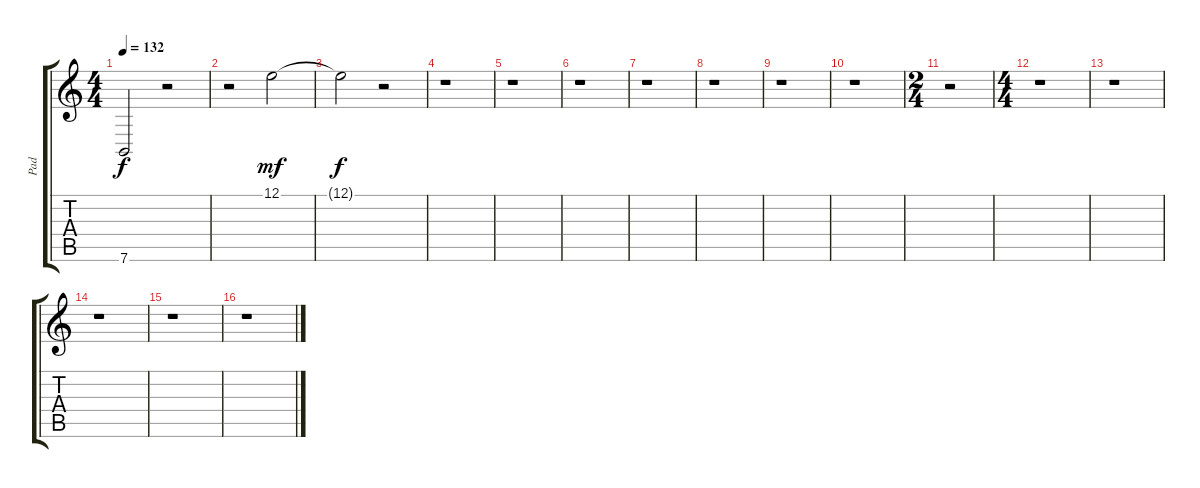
\track ("Pad" "Pad") {instrument fx6goblins}
\staff {score tabs}
\tuning (E4 B3 G3 D3 A2 E2) {hide}
\ts (4 4)
\tempo 132
\clef g2
\ks c
7.6{t}.2{dy f} r.2 |
r.2 12.1.2{dy mf} |
12.1{t}.2{dy f} r.2 |
r.1 |
r.1 |
r.1 |
r.1 |
r.1 |
r.1 |
r.1 |
\ts (2 4)
r.2 |
\ts (4 4)
r.1 |
r.1 |
r.1 |
r.1 |
r.1
